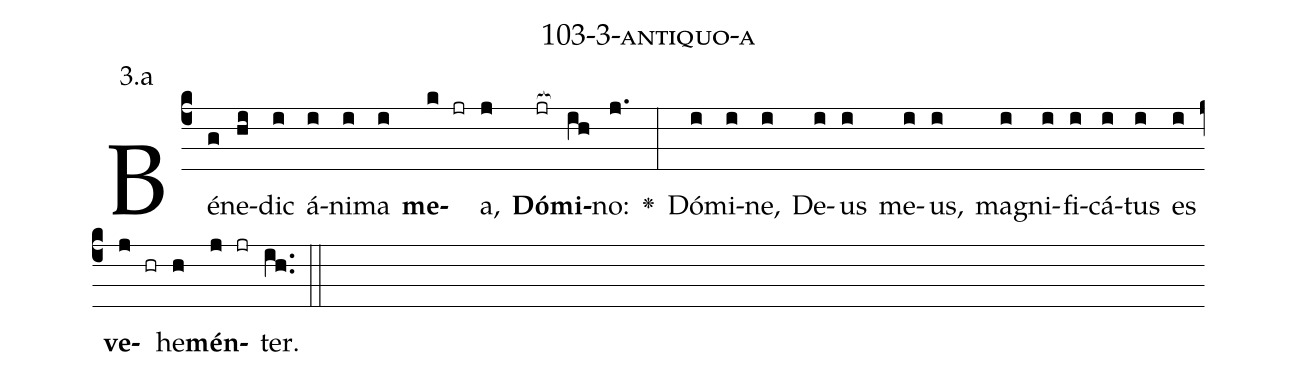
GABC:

name: 103-3-antiquo-a;
annotation: 3.a;
%%
(c4)Bé(g)ne(hi)dic(i) á(i)ni(i)ma(i) <b>me</b>(k jr)a,(j) <b>Dó</b>(jr[ocb:1{])<b>mi</b>(ih[ocb:0}])no:(j.) <v>\greheightstar</v>(:) Dó(i)mi(i)ne,(i) De(i)us(i) me(i)us,(i) ma(i)gni(i)fi(i)cá(i)tus(i) es(i) <b>ve</b>(j hr)he(h)<b>mén</b>(j jr)ter.(ih..) (::)


%E(i) u(i) o(j) u(h) a(j) e.(ih..) (::)
